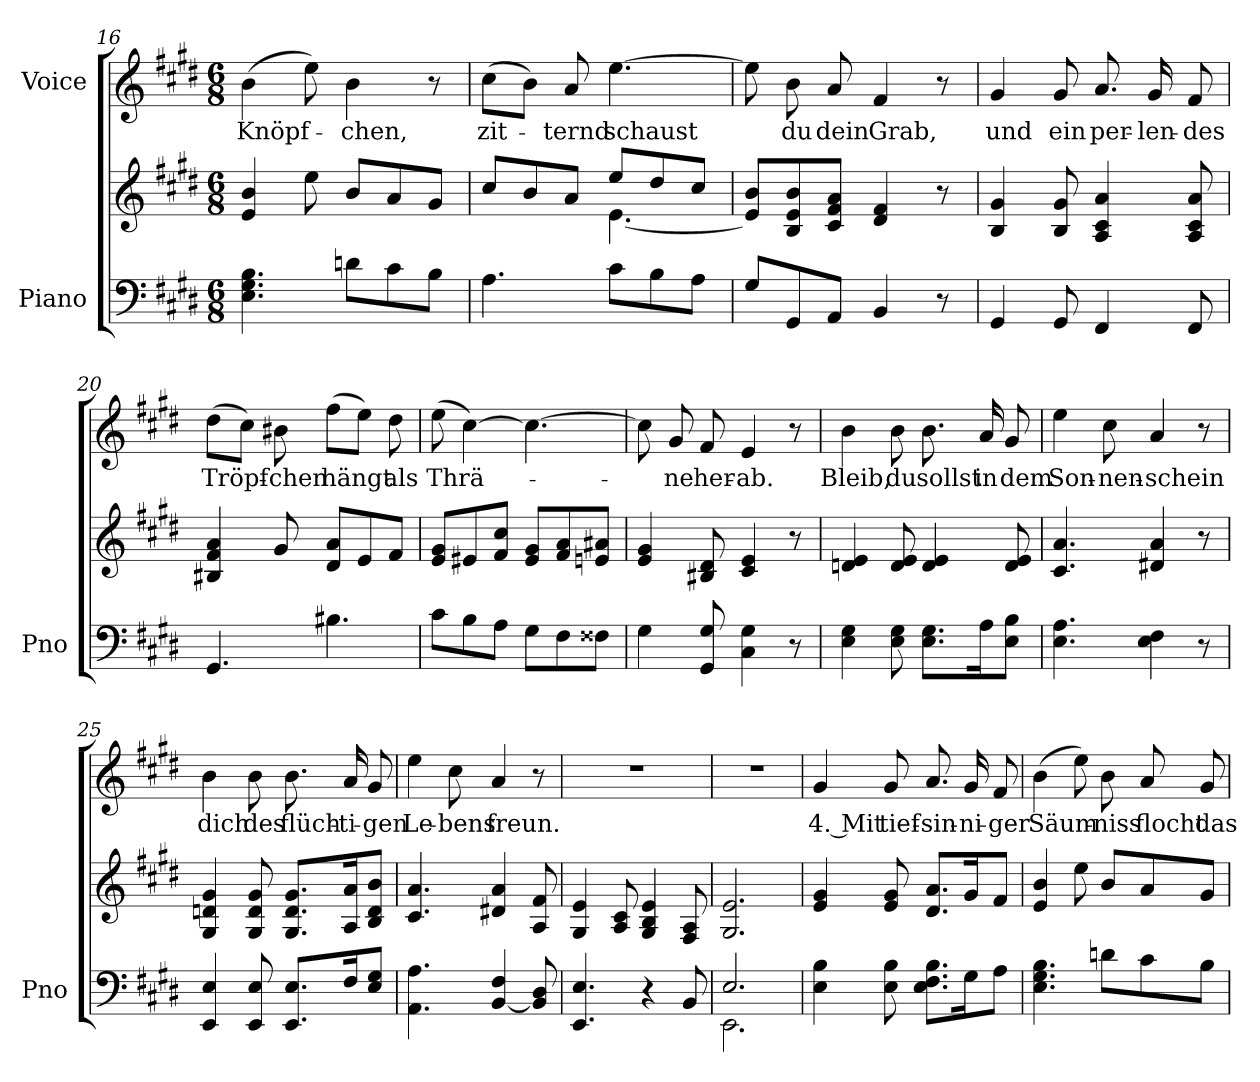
**kern	**kern	**kern	**text
*part2	*part2	*part1	*part1
*staff3	*staff2	*staff1	*staff1
*I"Piano	*	*I"Voice	*
*I'Pno	*	*	*
*clefF4	*clefG2	*clefG2	*
*k[f#c#g#d#]	*k[f#c#g#d#]	*k[f#c#g#d#]	*
*M6/8	*M6/8	*M6/8	*
=16	=16	=16	=16
!	!	!	!LO:LY:b
4.E\ 4.G#\ 4.B\	4e/ 4b/	(>4b\	Knöpf-
.	8ee\	8ee\)	.
!	!	!	!LO:LY:b
8dn\L	8b/L	4b\	chen,
8c#\	8a/	.	.
8B\J	8g#/J	8r	.
=17	=17	=17	=17
*	*^	*	*
!	!	!	!	!LO:LY:b
4.A\	8cc#/L	4.ryy	(>8cc#\L	zit-
.	8b/	.	8b\J)	.
!	!	!	!	!LO:LY:b
.	8a/J	.	8a/	ternd
!	!	!	!	!LO:LY:b
8c#\L	8ee/L	[4.e\	[4.ee\	schaust
8B\	8dd#/	.	.	.
8A\J	8cc#/J	.	.	.
*	*v	*v	*	*
!!LO:LB:g=z
=18	=18	=18	=18
8G#/L	8e/] 8b/L	8ee\]	.
!	!	!	!LO:LY:b
8GG#/	8B/ 8e/ 8b/	8b\	du
!	!	!	!LO:LY:b
8AA/J	8c#/ 8f#/ 8a/J	8a/	dein
!	!	!	!LO:LY:b
4BB/	4d#/ 4f#/	4f#/	Grab,
8r	8r	8r	.
=19	=19	=19	=19
!	!	!	!LO:LY:b
4GG#/	4B/ 4g#/	4g#/	und
!	!	!	!LO:LY:b
8GG#/	8B/ 8g#/	8g#/	ein
!	!	!	!LO:LY:b
4FF#/	4A/ 4c#/ 4a/	8.a/	per-
!	!	!	!LO:LY:b
.	.	16g#/	-len-
!	!	!	!LO:LY:b
8FF#/	8A/ 8c#/ 8a/	8f#/	-des
=20	=20	=20	=20
!	!	!	!LO:LY:b
4.GG#/	4B#X/ 4f#/ 4a/	(>8dd#\L	Tröpf-
.	.	8cc#\J)	.
!	!	!	!LO:LY:b
.	8g#/	8b#X\	-chen
!	!	!	!LO:LY:b
4.B#X\	8d#/ 8a/L	(>8ff#\L	hängt
.	8e/	8ee\J)	.
!	!	!	!LO:LY:b
.	8f#/J	8dd#\	als
!!LO:LB:g=z
=21	=21	=21	=21
!	!	!	!LO:LY:b
8c#\L	8e/ 8g#/L	(>8ee\	Thrä-
8B\	8e#X/	[4cc#\)	.
8A\J	8f#/ 8cc#/J	.	.
8G#\L	8e#/ 8g#/L	4.cc#\_	.
8F#\	8f#/ 8a/	.	.
8F##X\J	8en/ 8a#X/J	.	.
=22	=22	=22	=22
4G#\	4e/ 4g#/	8cc#\]	.
!	!	!	!LO:LY:b
.	.	8g#/	-ne
!	!	!	!LO:LY:b
8GG#/ 8G#/	8B#X/ 8d#/	8f#/	her-
!	!	!	!LO:LY:b
4C#\ 4G#\	4c#/ 4e/	4e/	ab.
8r	8r	8r	.
=23	=23	=23	=23
!	!	!	!LO:LY:b
4E\ 4G#\	4dn/ 4e/	4b\	Bleib,
!	!	!	!LO:LY:b
8E\ 8G#\	8d/ 8e/	8b\	du
!	!	!	!LO:LY:b
8.E\ 8.G#\L	4d/ 4e/	8.b\	sollst
!	!	!	!LO:LY:b
16A\K	.	16a/	in
!	!	!	!LO:LY:b
8E\ 8B\J	8d/ 8e/	8g#/	dem
=24	=24	=24	=24
!	!	!	!LO:LY:b
4.E\ 4.A\	4.c#/ 4.a/	4ee\	Son-
!	!	!	!LO:LY:b
.	.	8cc#\	-nen-
!	!	!	!LO:LY:b
4E\ 4F#\	4d#X/ 4a/	4a/	-schein
8r	8r	8r	.
!!LO:LB:g=z
=25	=25	=25	=25
!	!	!	!LO:LY:b
4EE/ 4E/	4G#/ 4dn/ 4g#/	4b\	dich
!	!	!	!LO:LY:b
8EE/ 8E/	8G#/ 8d/ 8g#/	8b\	des
!	!	!	!LO:LY:b
8.EE/ 8.E/L	8.G#/ 8.d/ 8.g#/L	8.b\	flüch-
!	!	!	!LO:LY:b
16F#/K	16A/ 16a/K	16a/	-ti-
!	!	!	!LO:LY:b
8E/ 8G#/J	8B/ 8d/ 8b/J	8g#/	-gen
=26	=26	=26	=26
!	!	!	!LO:LY:b
4.AA\ 4.A\	4.c#/ 4.a/	4ee\	Le-
!	!	!	!LO:LY:b
.	.	8cc#\	-bens
!	!	!	!LO:LY:b
[4BB/ 4F#/	4d#X/ 4a/	4a/	freun.
8BB/] 8D#/	8A/ 8f#/	8r	.
=27	=27	=27	=27
4.EE/ 4.E/	4G#/ 4e/	2.r	.
.	8A/ 8c#/	.	.
4r	4G#/ 4B/ 4e/	.	.
8BB/	8F#/ 8A/	.	.
=28	=28	=28	=28
*^	*	*	*
2.E/	2.EE\	2.G#/ 2.e/	2.r	.
!!LO:PB:g=z
=29	=29	=29	=29	=29
!	!	!	!	!LO:LY:b
*v	*v	*	*	*
4E\ 4B\	4e/ 4g#/	4g#/	4. Mit
!	!	!	!LO:LY:b
8E\ 8B\	8e/ 8g#/	8g#/	tief-
!	!	!	!LO:LY:b
8.E\ 8.F#\ 8.B\L	8.d#/ 8.a/L	8.a/	-sin-
!	!	!	!LO:LY:b
16G#\K	16g#/K	16g#/	-ni-
!	!	!	!LO:LY:b
8A\J	8f#/J	8f#/	-ger
=30	=30	=30	=30
!	!	!	!LO:LY:b
4.E\ 4.G#\ 4.B\	4e/ 4b/	(>4b\	Säum-
.	8ee\	8ee\)	.
!	!	!	!LO:LY:b
8dn\L	8b/L	8b\	-niss
!	!	!	!LO:LY:b
8c#\	8a/	8a/	flocht
!	!	!	!LO:LY:b
8B\J	8g#/J	8g#/	das
=	=	=	=
*-	*-	*-	*-
